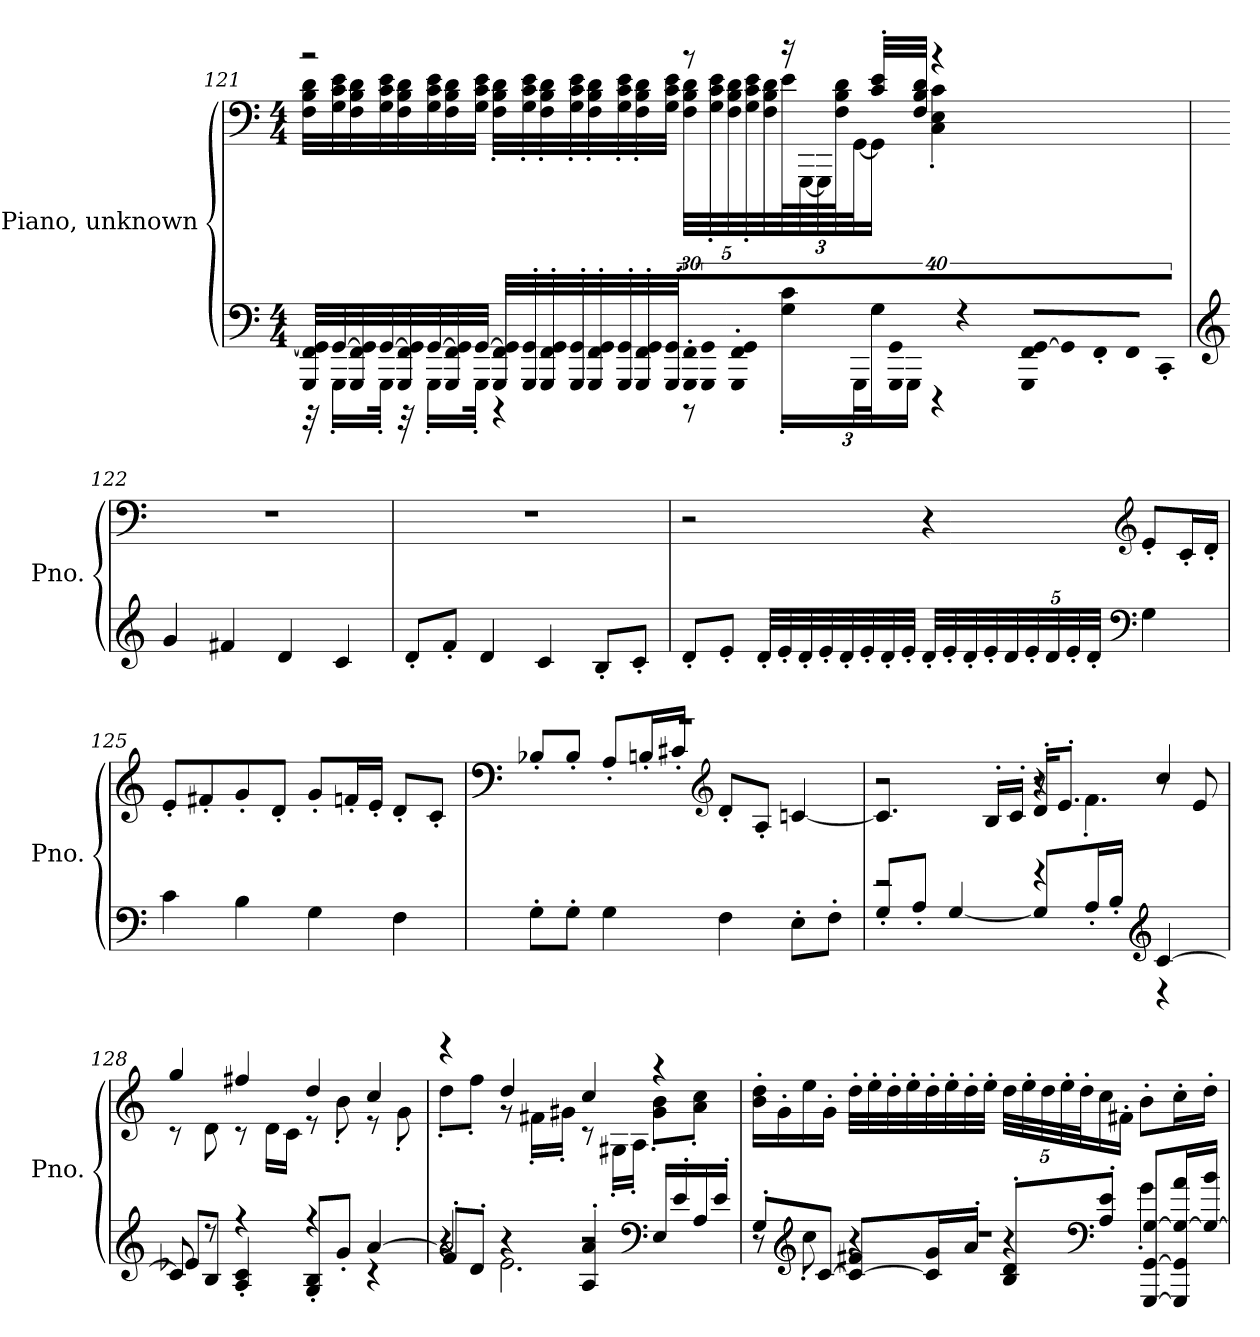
**kern	**kern
*part1	*part1
*staff2	*staff1
*I"Piano, unknown	*
*I'Pno.	*
!!LO:LB:g=z
*clefF4	*clefF4
*k[]	*k[]
*M4/4	*M4/4
=121	=121
*^	*^
32GGG/ 32FF/ 32GG/]LLL	32r	2r	32F\ 32B\ 32d\LLL
[32GG/	16GGG'\LL	.	32G\ 32c\ 32e\
32GGG/ 32FF/ 32GG/]	.	.	32F\ 32B\ 32d\
[32GG/	32GGG'\JJk	.	32G\ 32c\ 32e\
32GGG/ 32FF/ 32GG/]	32r	.	32F\ 32B\ 32d\
[32GG/	16GGG'\LL	.	32G\ 32c\ 32e\
32GGG/ 32FF/ 32GG/]	.	.	32F\ 32B\ 32d\
[32GG/JJJ	32GGG'\JJk	.	32G\ 32c\ 32e\JJJ
32GGG/ 32FF/ 32GG/]LLL	4r	.	32F\' 32B\' 32d\'LLL
32GGG/' 32GG/'	.	.	32G\' 32c\' 32e\'
32GGG/' 32FF/' 32GG/'	.	.	32F\' 32B\' 32d\'
32GGG/' 32GG/'	.	.	32G\' 32c\' 32e\'
32GGG/' 32FF/' 32GG/'	.	.	32F\' 32B\' 32d\'
32GGG/' 32GG/'	.	.	32G\' 32c\' 32e\'
32GGG/' 32FF/' 32GG/'	.	.	32F\' 32B\' 32d\'
32GGG/' 32GG/'	.	.	32G\ 32c\ 32e\JJJ
!LO:N:vis=64	!	!	!
*	*	*	*Xbrackettup
960%17GGG/' 960%17FF/'K	8r	8r	40F\ 40B\ 40d\LLL
!LO:N:vis=32	!	!	!
640%23GGG/ 640%23GG/	.	.	.
.	.	.	40G\' 40c\' 40e\'
.	.	.	40F\ 40B\ 40d\
!LO:N:vis=64	!	!	!
960%17GGG/' 960%17FF/' 960%17GG/'L	.	.	.
!LO:N:vis=64	!	!	!
960%17GGG/ 960%17GG/JJJJ	.	.	.
.	.	.	40G\' 40c\' 40e\'
!LO:N:vis=64	!	!	!
960%17r	.	.	.
.	.	.	40F\ 40B\ 40d\
1920ryy	.	.	.
!LO:N:vis=64	!	!	!
960%17GGG/ 960%17FF/ [960%17GG/KLLL	.	.	.
*	*Xbrackettup	*	*
32GG/J]	24G\' 24c\'LL	16r	96e\L
.	.	.	[96GGG\
.	.	.	96GGG\]
16FF'/	.	.	96F\ 96B\ 96d\J
.	48GGG\L	.	[48GG\J
.	48G\J	32c/' 32e/'LLL	16GG\JJ]
.	24GGG\JJ	.	.
32FF/JJk	.	32F/ 32B/ 32d/JJJ	.
4CC'/	4r	4r	4C\' 4E\' 4c\'
*v	*v	*	*
*	*v	*v
!!LO:LB:g=z
=122	=122
*clefG2	*
4g/	1r
4f#X/	.
4d/	.
4c/	.
=123	=123
8d'/L	1r
8f'/J	.
4d/	.
4c/	.
8B'/L	.
8c'/J	.
=124	=124
8d'/L	2r
8e'/J	.
32d'/LLL	.
32e'/	.
32d'/	.
32e'/	.
32d'/	.
32e'/	.
32d'/	.
32e'/JJJ	.
32d'/LLL	4r
32e'/	.
32d'/	.
32e'/	.
40d/	.
40e'/	.
40d/	.
40e'/	.
40d'/JJJ	.
*clefF4	*clefG2
4G\	8e'/L
.	16c'/L
.	16d'/JJ
!!LO:LB:g=z
=125	=125
4c\	8e'/L
.	8f#X'/
4B\	8g'/
.	8d'/J
4G\	8g'/L
.	16fn'/L
.	16e'/JJ
4F\	8d'/L
.	8c'/J
=126	=126
*	*clefF4
*	*^
8G'\L	1r	8B-X'/L
8G'\J	.	8B-'/J
4G\	.	8A'/L
.	.	16Bn'/L
.	.	16c#X'/JJ
*	*clefG2	*
4F\	.	8d'/L
.	.	8A'/J
8E'\L	.	[4cn/
8F'\J	.	.
=127	=127	=127
*^	*	*^
2r	8G'/L	2r	2r	4.c/]
.	8A'/J	.	.	.
.	[4G/	.	.	.
.	.	.	.	16B'/LL
.	.	.	.	16c'/JJ
4r	8G/L]	4r	8r	16d'/KL
.	.	.	.	8.e'/J
.	16A'/L	.	4.f'\	.
.	16B'/JJ	.	.	.
*clefG2	*	*	*	*
[4c/	4r	4cc/	.	8r
.	.	.	.	8e/
*	*	*	*v	*v
!!LO:PB:g=z
=128	=128	=128	=128
8c/]	8e-X/L	4gg/	8r
8r	8B/J	.	8d\
4r	4A/' 4c/'	4ff#X/	8r
.	.	.	16d\LL
.	.	.	16c\JJ
4r	8G/' 8B/'L	4dd/	8r
.	8g'/J	.	8b'\
[4a/	4r	4cc/	8r
.	.	.	8g'\
=129	=129	=129	=129
*	*^	*	*
2a/]	4r	8f'/L	4r	8dd'\L
.	.	8d'/J	.	8ff'\J
.	2.e\	4r	4dd/	8r
.	.	.	.	16f#X'\LL
.	.	.	.	16g#X'\JJ
2r	.	4A/' 4a/'	4cc/	8r
.	.	.	.	16G#X'\LL
.	.	.	.	16A'\JJ
*clefF4	*	*	*	*
.	.	16E/LL	4r	8g#\' 8b\'L
.	.	16e'/	.	.
.	.	16A/	.	8a\' 8cc\'J
.	.	16e'/JJ	.	.
*	*	*	*v	*v
!!LO:LB:g=z
=130	=130	=130	=130
1r	8r	8G'/L	16b\' 16dd\'LL
.	.	.	16g'\
*clefG2	*	*	*
.	8cc'\	[8c/J	16ee\
.	.	.	16g'\JJ
.	4r	8c/_ 8f#X/L	32dd'\LLL
.	.	.	32ee'\
.	.	.	32dd'\
.	.	.	32ee'\
.	.	16c/] 16g/L	32dd'\
.	.	.	32ee'\
.	.	16a'/JJ	32dd'\
.	.	.	32ee'\JJJ
.	4r	8B/' 8d/'L	40dd\LLL
.	.	.	40ee'\
.	.	.	40dd\
.	.	.	40ee'\
.	.	.	40dd'\J
*clefF4	*	*	*
.	.	8A/' 8e/'J	16cc\
.	.	.	16f#X'\JJ
.	4g'\	[8GGG/ [8GG/ [8G/L	8b'\L
.	.	16GGG/] 16GG/] 16G/_ 16a/L	16cc'\L
.	.	16G/_ 16b/JJ	16dd'\JJ
*v	*v	*v	*
=	=
*-	*-
